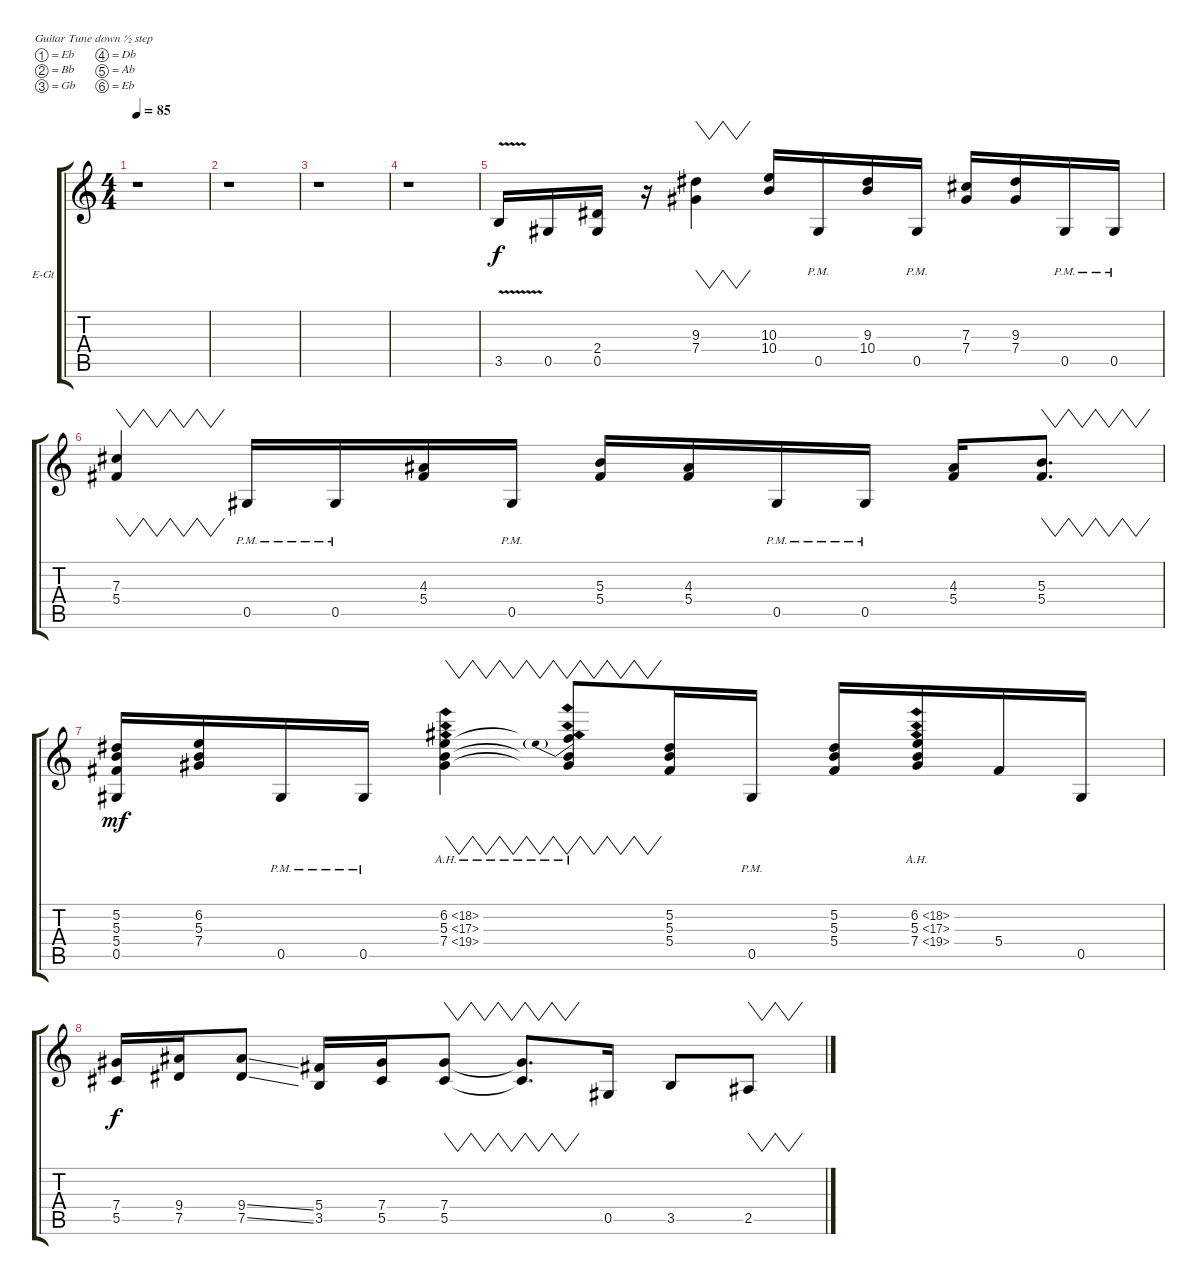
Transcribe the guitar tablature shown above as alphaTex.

\defaultSystemsLayout 4
\bracketExtendMode groupsimilarinstruments
\firstSystemTrackNameOrientation horizontal
\otherSystemsTrackNameOrientation horizontal
\track ("Electric Guitar" "E-Gt") {instrument distortionguitar}
\staff {score tabs}
\tuning (Eb4 Bb3 Gb3 Db3 Ab2 Eb2)
\ts (4 4)
\tempo 85
\clef g2
\scale
0.333333
\ks c
r.1{dy mf} |
\scale
0.333333 r.1 |
\scale
0.333333 r.1 |
\scale
0.333333 r.1 |
\scale
0.333333 3.5{v}.16{dy f} 0.5.16 (2.4 0.5).16 r.16 (9.3 7.4).4{vw} (10.3 10.4).16 0.5{pm}.16 (9.3 10.4).16 0.5{pm}.16 (7.3 7.4).16 (9.3 7.4).16 0.5{pm}.16 0.5{pm}.16 |
\scale
0.333333 (7.3 5.4).4{vw} 0.5{pm}.16 0.5{pm}.16 (4.3 5.4).16 0.5{pm}.16 (5.3 5.4).16 (4.3 5.4).16 0.5{pm}.16 0.5{pm}.16 (4.3 5.4).16 (5.3 5.4).8{vw d} |
\scale
0.333333 (5.2 5.3 5.4 0.5).16{dy mf} (6.2 5.3 7.4).16 0.5{pm}.16 0.5{pm}.16 (6.2{ah 12} 5.3{ah 12} 7.4{ah 12}).4{vw} (6.2{be (prebend 0 2 60 2) ah 12 t} 5.3{ah 12 t} 7.4{ah 12 t}).8{vw} (5.2 5.3 5.4).16 0.5{pm}.16 (5.2 5.3 5.4).16 (6.2{ah 12} 5.3{ah 12} 7.4{ah 12}).16 5.4.16 0.5.16 |
(7.4 5.5).16{dy f} (9.4 7.5).16 (9.4{ss} 7.5{ss}).8 (5.4 3.5).16 (7.4 5.5).16 (7.4 5.5).8{vw} (7.4{t} 5.5{t}).8{vw d} 0.5.16 3.5.8 2.5.8{vw}
